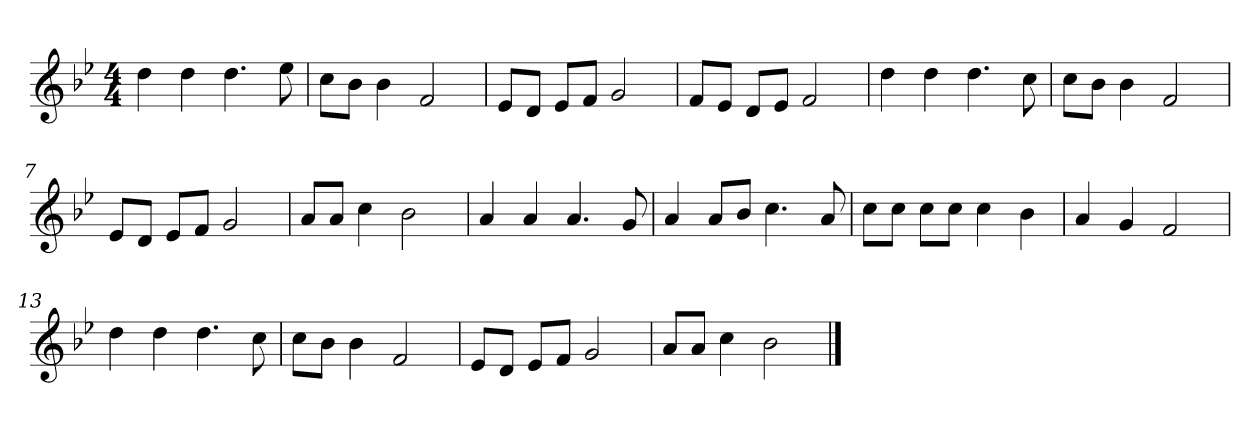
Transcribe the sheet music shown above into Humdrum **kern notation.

**kern
*part1
*staff1
*clefG2
*k[b-e-]
*B-:
*M4/4
=1
4dd
4dd
4.dd
8ee-
=2
8cc\L
8b-\J
4b-
2f
=3
8e-/L
8d/J
8e-/L
8f/J
2g
=4
8f/L
8e-/J
8d/L
8e-/J
2f
=5
4dd
4dd
4.dd
8cc
=6
8cc\L
8b-\J
4b-
2f
=7
8e-/L
8d/J
8e-/L
8f/J
2g
=8
8a/L
8a/J
4cc
2b-
=9
4a
4a
4.a
8g
=10
4a
8a/L
8b-/J
4.cc
8a
=11
8cc\L
8cc\J
8cc\L
8cc\J
4cc
4b-
=12
4a
4g
2f
=13
4dd
4dd
4.dd
8cc
=14
8cc\L
8b-\J
4b-
2f
=15
8e-/L
8d/J
8e-/L
8f/J
2g
=16
8a/L
8a/J
4cc
2b-
==
*-
